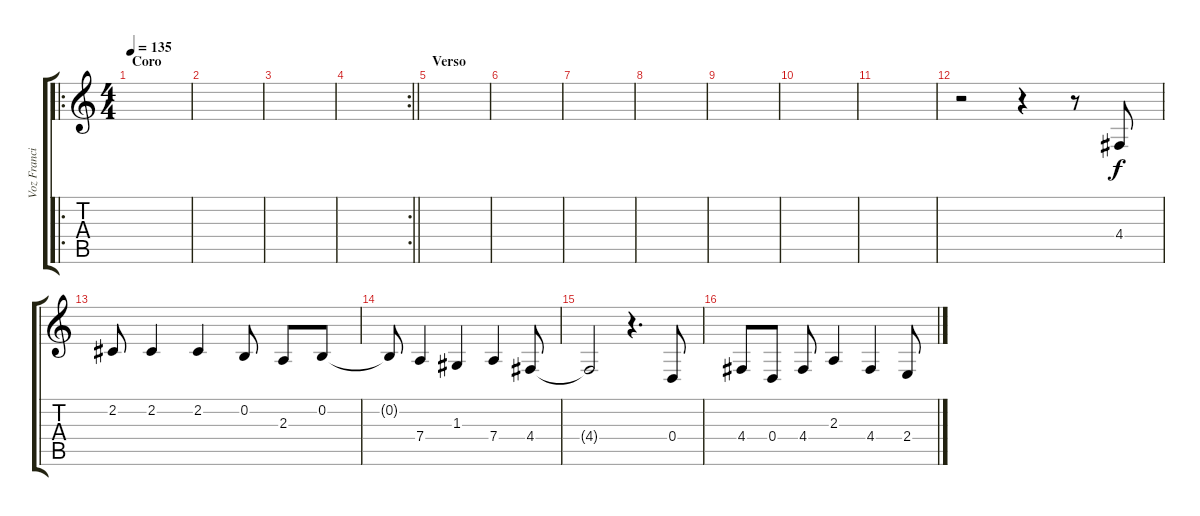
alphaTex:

\track ("Voz Francis" "Voz Franci") {instrument accordion}
\staff {score tabs}
\tuning (E4 B3 G3 D3 A2 E2) {hide}
\ro
\ts (4 4)
\section ("" "Coro")
\tempo 135
\clef g2
\ks c
|
|
|
\rc 2
\barLineRight lightlight
|
\section ("" "Verso")
|
|
|
|
|
|
|
r.2 r.4 r.8 4.4.8 |
2.2.8 2.2.4 2.2.4 0.2.8 2.3.8 0.2.8 |
0.2{t}.8 7.4.4 1.3.4 7.4.4 4.4.8 |
4.4{t}.2 r.4{d} 0.4.8 |
4.4.8 0.4.8 4.4.8 2.3.4 4.4.4 2.4.8
